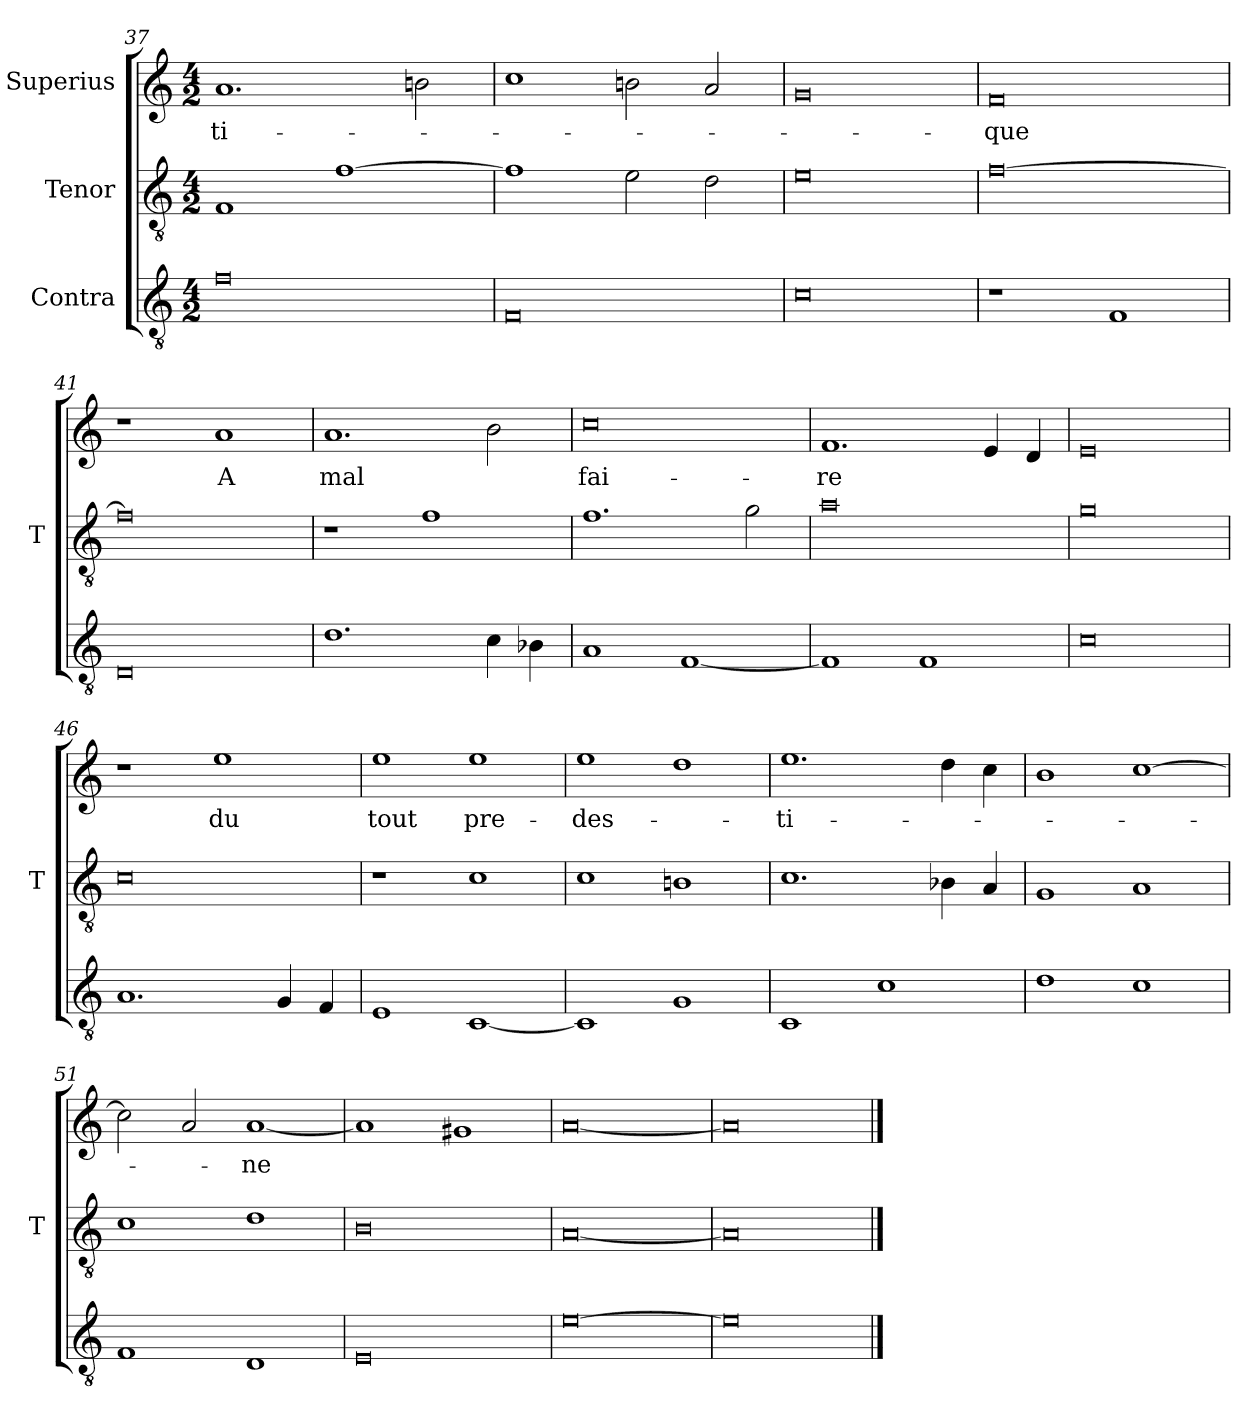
**kern	**kern	**kern	**text
*part3	*part2	*part1	*part1
*staff3	*staff2	*staff1	*staff1
*I"Contra	*I"Tenor	*I"Superius	*
*	*I'T	*	*
*clefGv2	*clefGv2	*clefG2	*
*M4/2	*M4/2	*M4/2	*
=37	=37	=37	=37
0f	1F	1.a	-ti-
.	[1f	.	.
.	.	2bn	.
=38	=38	=38	=38
0F	1f]	1cc	.
.	2e	2bn	.
.	2d	2a	.
=39	=39	=39	=39
0c	0e	0g	.
=40	=40	=40	=40
1r	[0f	0f	-que
1F	.	.	.
=41	=41	=41	=41
0D	0f]	1r	.
.	.	1a	-A
=42	=42	=42	=42
1.d	1r	1.a	-mal
.	1f	.	.
4c	.	2b	.
4B-X	.	.	.
=43	=43	=43	=43
1A	1.f	0cc	fai-
[1F	.	.	.
.	2g	.	.
=44	=44	=44	=44
1F]	0a	1.f	-re
1F	.	.	.
.	.	4e	.
.	.	4d	.
=45	=45	=45	=45
0c	0g	0e	.
=46	=46	=46	=46
1.A	0c	1r	.
.	.	1ee	-du
4G	.	.	.
4F	.	.	.
=47	=47	=47	=47
1E	1r	1ee	-tout
[1C	1c	1ee	pre-
=48	=48	=48	=48
1C]	1c	1ee	-des-
1G	1Bn	1dd	.
=49	=49	=49	=49
1C	1.c	1.ee	-ti-
1c	.	.	.
.	4B-X	4dd	.
.	4A	4cc	.
=50	=50	=50	=50
1d	1G	1b	.
1c	1A	[1cc	.
=51	=51	=51	=51
1F	1c	2cc]	.
.	.	2a	.
1D	1d	[1a	-ne
=52	=52	=52	=52
0E	0B	1a]	.
.	.	1g#X	.
=53	=53	=53	=53
[0e	[0A	[0a	.
=54	=54	=54	=54
0e]	0A]	0a]	.
==	==	==	==
*-	*-	*-	*-
